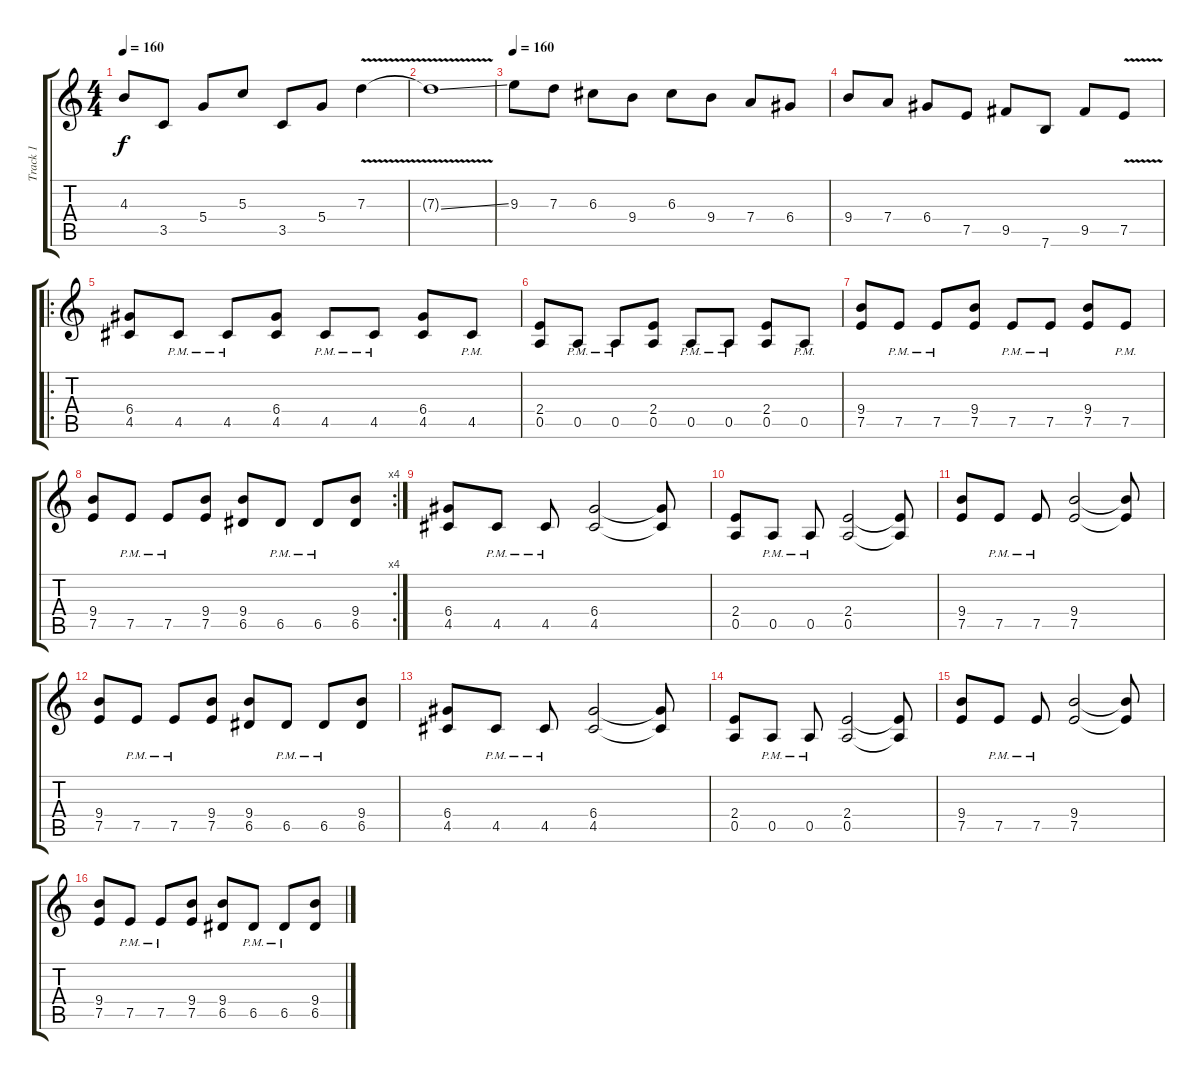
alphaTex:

\track ("Track 1" "Track 1") {instrument electricguitarclean}
\staff {score tabs}
\tuning (E4 B3 G3 D3 A2 E2) {hide}
\ts (4 4)
\tempo 160
\clef g2
\ks c
4.3.8{dy f} 3.5.8 5.4.8 5.3.8 3.5.8 5.4.8 7.3{v}.4 |
7.3{ss t}.1 |
\tempo 160
9.3.8{instrument overdrivenguitar} 7.3.8 6.3.8 9.4.8 6.3.8 9.4.8 7.4.8 6.4.8 |
9.4.8 7.4.8 6.4.8 7.5.8 9.5.8 7.6.8 9.5.8 7.5{v}.8 |
\ro
(6.4 4.5).8 4.5{pm}.8 4.5{pm}.8 (6.4 4.5).8 4.5{pm}.8 4.5{pm}.8 (6.4 4.5).8 4.5{pm}.8 |
(2.4 0.5).8 0.5{pm}.8 0.5{pm}.8 (2.4 0.5).8 0.5{pm}.8 0.5{pm}.8 (2.4 0.5).8 0.5{pm}.8 |
(9.4 7.5).8 7.5{pm}.8 7.5{pm}.8 (9.4 7.5).8 7.5{pm}.8 7.5{pm}.8 (9.4 7.5).8 7.5{pm}.8 |
\rc 4
(9.4 7.5).8 7.5{pm}.8 7.5{pm}.8 (9.4 7.5).8 (9.4 6.5).8 6.5{pm}.8 6.5{pm}.8 (9.4 6.5).8 |
(6.4 4.5).8 4.5{pm}.8 4.5{pm}.8 (6.4 4.5).2 (6.4{t} 4.5{t}).8 |
(2.4 0.5).8 0.5{pm}.8 0.5{pm}.8 (2.4 0.5).2 (2.4{t} 0.5{t}).8 |
(9.4 7.5).8 7.5{pm}.8 7.5{pm}.8 (9.4 7.5).2 (9.4{t} 7.5{t}).8 |
(9.4 7.5).8 7.5{pm}.8 7.5{pm}.8 (9.4 7.5).8 (9.4 6.5).8 6.5{pm}.8 6.5{pm}.8 (9.4 6.5).8 |
(6.4 4.5).8 4.5{pm}.8 4.5{pm}.8 (6.4 4.5).2 (6.4{t} 4.5{t}).8 |
(2.4 0.5).8 0.5{pm}.8 0.5{pm}.8 (2.4 0.5).2 (2.4{t} 0.5{t}).8 |
(9.4 7.5).8 7.5{pm}.8 7.5{pm}.8 (9.4 7.5).2 (9.4{t} 7.5{t}).8 |
(9.4 7.5).8 7.5{pm}.8 7.5{pm}.8 (9.4 7.5).8 (9.4 6.5).8 6.5{pm}.8 6.5{pm}.8 (9.4 6.5).8
